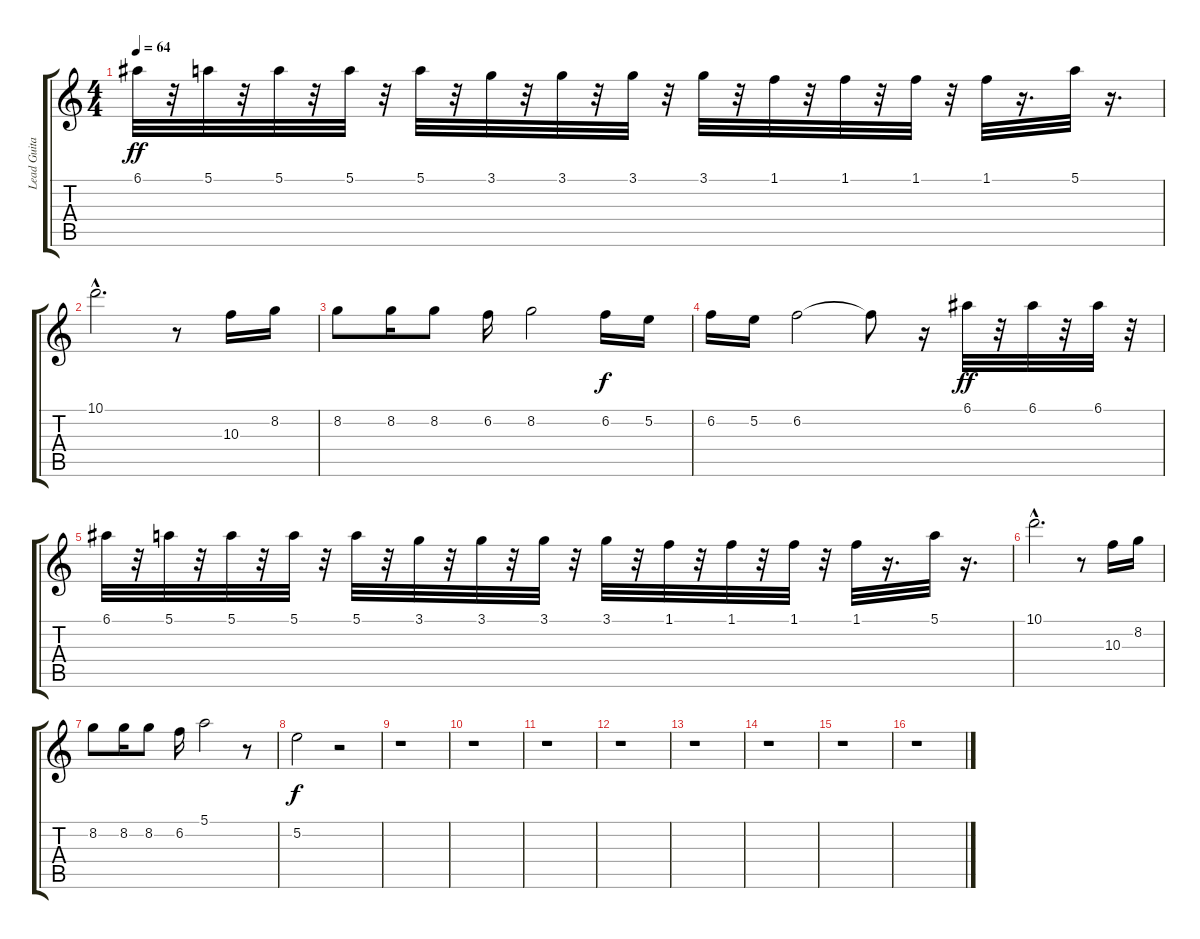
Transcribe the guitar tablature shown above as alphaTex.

\track ("Lead Guitar" "Lead Guita") {instrument distortionguitar}
\staff {score tabs}
\tuning (E4 B3 G3 D3 A2 E2) {hide}
\ts (4 4)
\tempo 64
\clef g2
\ks c
6.1.32{dy ff} r.32 5.1.32 r.32 5.1.32 r.32 5.1.32 r.32 5.1.32 r.32 3.1.32 r.32 3.1.32 r.32 3.1.32 r.32 3.1.32 r.32 1.1.32 r.32 1.1.32 r.32 1.1.32 r.32 1.1.32 r.16{d} 5.1.32 r.16{d} |
10.1{hac}.2{d} r.8 10.3.16 8.2.16 |
8.2.8 8.2.16 8.2.8 6.2.16 8.2.2 6.2.16{dy f} 5.2.16 |
6.2.16 5.2.16 6.2.2 6.2{t}.8 r.16 6.1.32{dy ff} r.32 6.1.32 r.32 6.1.32 r.32 |
6.1.32 r.32 5.1.32 r.32 5.1.32 r.32 5.1.32 r.32 5.1.32 r.32 3.1.32 r.32 3.1.32 r.32 3.1.32 r.32 3.1.32 r.32 1.1.32 r.32 1.1.32 r.32 1.1.32 r.32 1.1.32 r.16{d} 5.1.32 r.16{d} |
10.1{hac}.2{d} r.8 10.3.16 8.2.16 |
8.2.8 8.2.16 8.2.8 6.2.16 5.1.2 r.8 |
5.2.2{dy f} r.2 |
r.1 |
r.1 |
r.1 |
r.1 |
r.1 |
r.1 |
r.1 |
r.1
